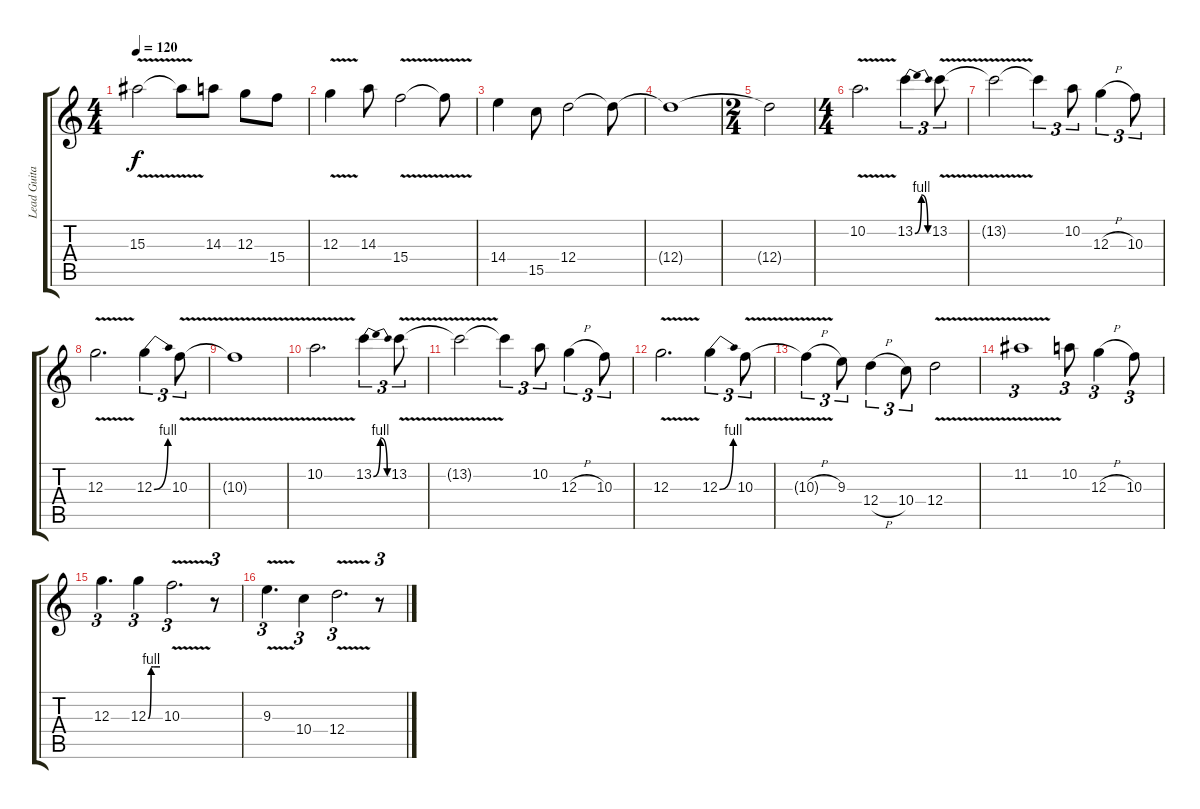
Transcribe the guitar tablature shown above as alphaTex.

\track ("Lead Guitar" "Lead Guita") {instrument distortionguitar}
\staff {score tabs}
\tuning (E4 B3 G3 D3 A2 D2) {hide}
\ts (4 4)
\tempo 120
\clef g2
\ks c
15.3{v}.2{dy f} 15.3{t}.8 14.3.8 12.3.8 15.4.8 |
12.3{v}.4 14.3.8 15.4{v}.2 15.4{t}.8 |
14.4.4 15.5.8 12.4.2 12.4{t}.8 |
12.4{t}.1 |
\ts (2 4)
12.4{t}.2 |
\ts (4 4)
10.2{v}.2{d} 13.2{be (bendrelease 0 0 10 4 50 4 60 0)}.4{tu (3 2)} 13.2{v}.8{tu (3 2)} |
13.2{t}.2 13.2{t}.4{tu (3 2)} 10.2.8{tu (3 2)} 12.3{h}.4{tu (3 2)} 10.3.8{tu (3 2)} |
12.3{v}.2{d} 12.3{be (bend 0 0 60 4)}.4{tu (3 2)} 10.3{v}.8{tu (3 2)} |
10.3{t}.1 |
10.2{v}.2{d} 13.2{be (bendrelease 0 0 10 4 50 4 60 0)}.4{tu (3 2)} 13.2{v}.8{tu (3 2)} |
13.2{t}.2 13.2{t}.4{tu (3 2)} 10.2.8{tu (3 2)} 12.3{h}.4{tu (3 2)} 10.3.8{tu (3 2)} |
12.3{v}.2{d} 12.3{be (bend 0 0 60 4)}.4{tu (3 2)} 10.3{v}.8{tu (3 2)} |
10.3{h t}.4{tu (3 2)} 9.3.8{tu (3 2)} 12.4{h}.4{tu (3 2)} 10.4.8{tu (3 2)} 12.4{v}.2 |
11.2{v}.1{tu (3 2)} 10.2.8{tu (3 2)} 12.3{h}.4{tu (3 2)} 10.3.8{tu (3 2)} |
12.3.4{d tu (3 2)} 12.3{be (custom 0 0 15 4 25 4 30 4 60 4)}.4{tu (3 2)} 10.3{v}.2{d tu (3 2)} r.8{tu (3 2)} |
9.3{v}.4{d tu (3 2)} 10.4.4{tu (3 2)} 12.4{v}.2{d tu (3 2)} r.8{tu (3 2)}
